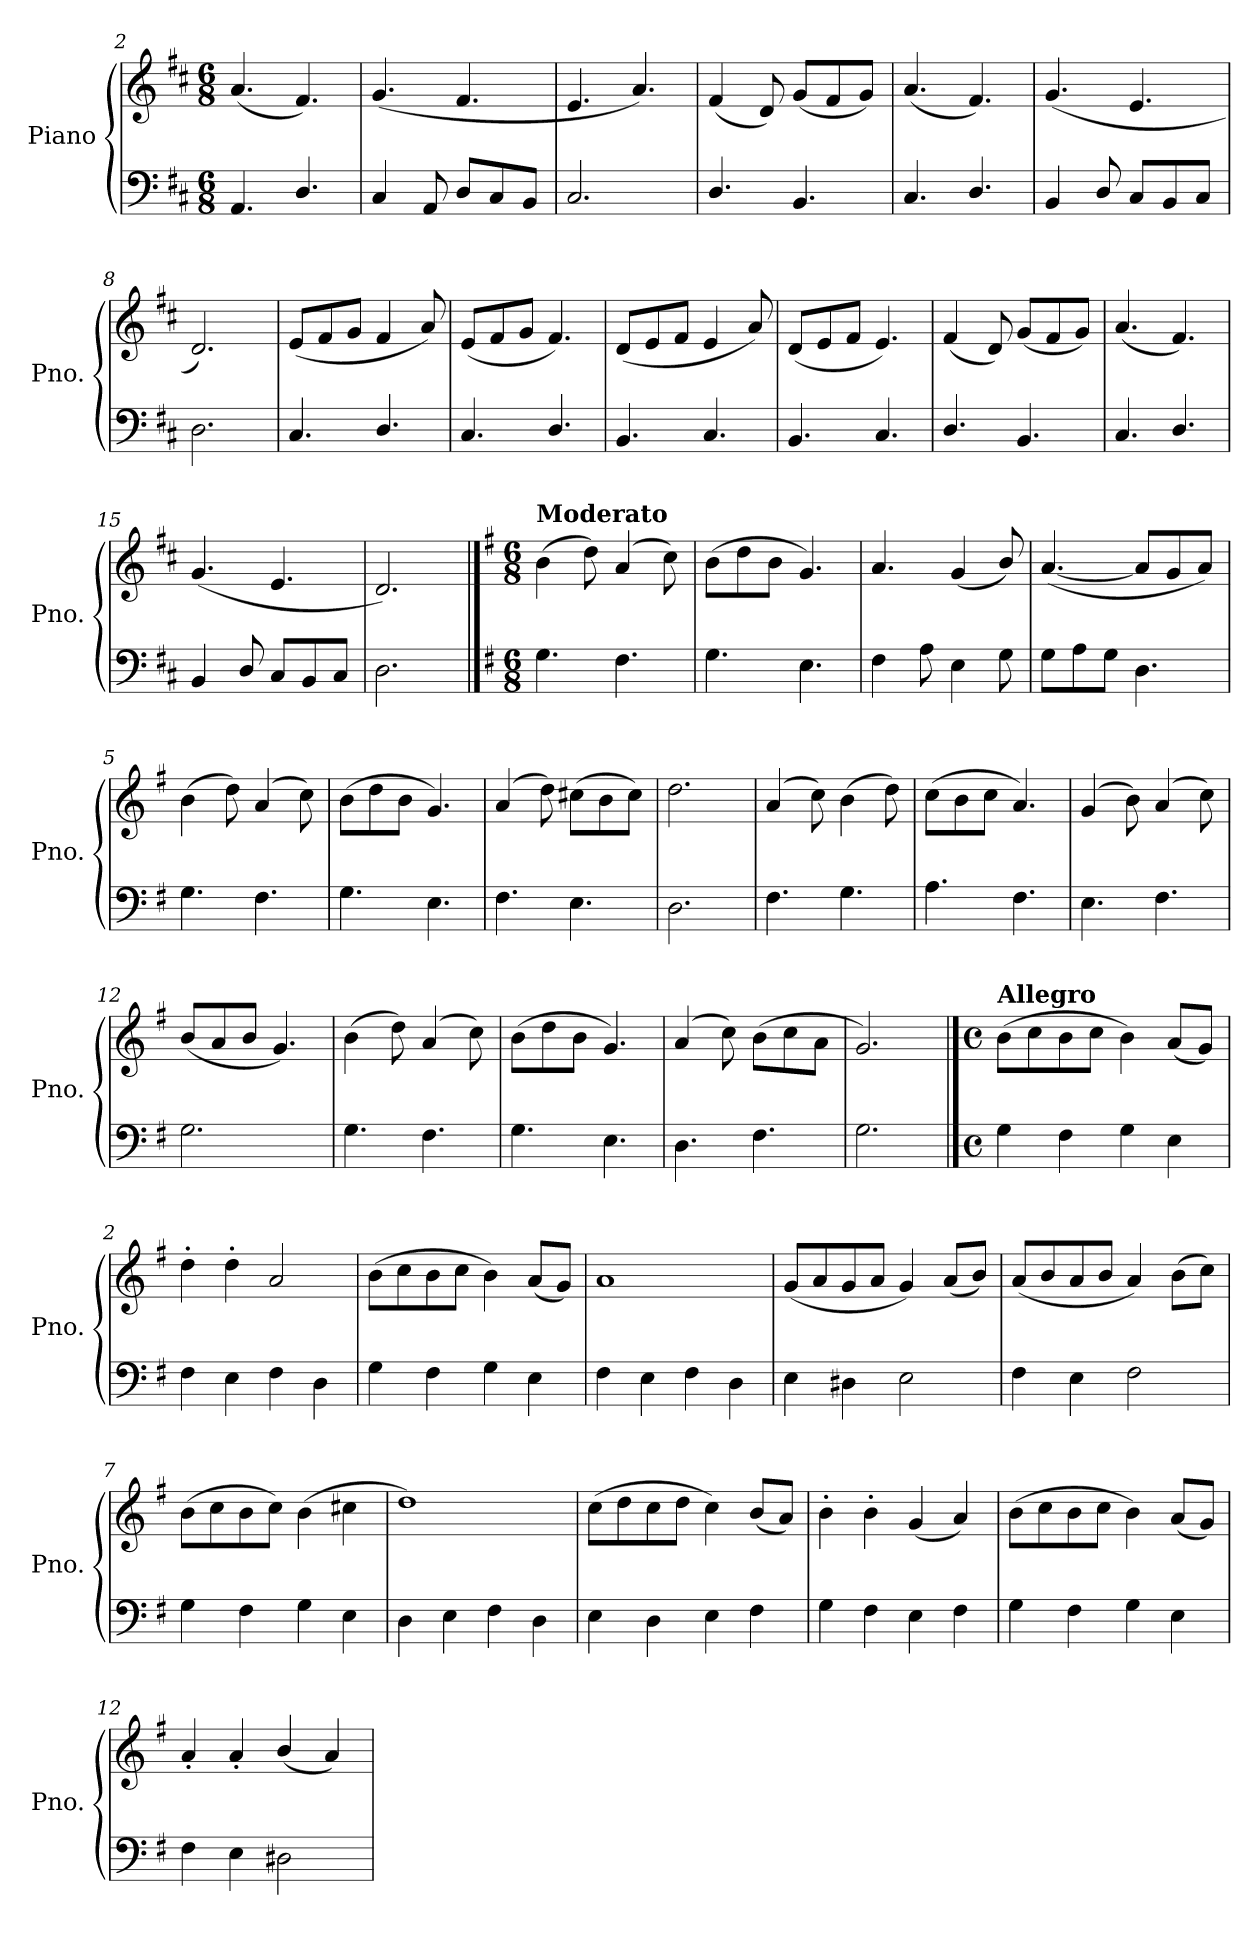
**kern	**kern
*part1	*part1
*staff2	*staff1
*I"Piano	*
*I'Pno.	*
*clefF4	*clefG2
*k[f#c#]	*k[f#c#]
*M6/8	*M6/8
=2	=2
4.AA/	(<4.a/
4.D/	4.f#/)
=3	=3
4C#/	(<4.g/
8AA/	.
8D/L	4.f#/
8C#/	.
8BB/J	.
=4	=4
2.C#/	4.e/
.	4.a/)
=5	=5
4.D/	(<4f#/
.	8d/)
4.BB/	(<8g/L
.	8f#/
.	8g/J)
!!LO:LB:g=z
=6	=6
4.C#/	(<4.a/
4.D/	4.f#/)
=7	=7
4BB/	(<4.g/
8D/	.
8C#/L	4.e/
8BB/	.
8C#/J	.
=8	=8
2.D\	2.d/)
=9	=9
4.C#/	(<8e/L
.	8f#/
.	8g/J
4.D/	4f#/
.	8a/)
=10	=10
4.C#/	(<8e/L
.	8f#/
.	8g/J
4.D/	4.f#/)
=11	=11
4.BB/	(<8d/L
.	8e/
.	8f#/J
4.C#/	4e/
.	8a/)
!!LO:LB:g=z
=12	=12
4.BB/	(<8d/L
.	8e/
.	8f#/J
4.C#/	4.e/)
=13	=13
4.D/	(<4f#/
.	8d/)
4.BB/	(<8g/L
.	8f#/
.	8g/J)
=14	=14
4.C#/	(<4.a/
4.D/	4.f#/)
=15	=15
4BB/	(<4.g/
8D/	.
8C#/L	4.e/
8BB/	.
8C#/J	.
=16	=16
2.D\	2.d/)
!!LO:PB:g=z
==1	==1
*k[f#]	*k[f#]
*M6/8	*M6/8
!	!LO:TX:a:B:t=Moderato
4.G\	(>4b\
.	8dd\)
4.F#\	(>4a/
.	8cc\)
=2	=2
4.G\	(>8b\L
.	8dd\
.	8b\J
4.E\	4.g/)
=3	=3
4F#\	4.a/
8A\	.
4E\	(<4g/
8G\	8b/)
=4	=4
8G\L	(<[4.a/
8A\	.
8G\J	.
4.D\	8a/L]
.	8g/
.	8a/J)
=5	=5
4.G\	(>4b\
.	8dd\)
4.F#\	(>4a/
.	8cc\)
!!LO:LB:g=z
=6	=6
4.G\	(>8b\L
.	8dd\
.	8b\J
4.E\	4.g/)
=7	=7
4.F#\	(>4a/
.	8dd\)
4.E\	(>8cc#X\L
.	8b\
.	8cc#\J)
=8	=8
2.D\	2.dd\
=9	=9
4.F#\	(>4a/
.	8cc\)
4.G\	(>4b\
.	8dd\)
=10	=10
4.A\	(>8cc\L
.	8b\
.	8cc\J
4.F#\	4.a/)
=11	=11
4.E\	(>4g/
.	8b\)
4.F#\	(>4a/
.	8cc\)
!!LO:LB:g=z
=12	=12
2.G\	(<8b/L
.	8a/
.	8b/J
.	4.g/)
=13	=13
4.G\	(>4b\
.	8dd\)
4.F#\	(>4a/
.	8cc\)
=14	=14
4.G\	(>8b\L
.	8dd\
.	8b\J
4.E\	4.g/)
=15	=15
4.D\	(>4a/
.	8cc\)
4.F#\	(>8b\L
.	8cc\
.	8a\J
=16	=16
2.G\	2.g/)
!!LO:LB:g=z
==1	==1
*M4/4	*M4/4
*met(c)	*met(c)
!	!LO:TX:a:B:t=Allegro
4G\	(>8b\L
.	8cc\
4F#\	8b\
.	8cc\J
4G\	4b\)
4E\	(<8a/L
.	8g/J)
=2	=2
4F#\	4dd'\
4E\	4dd'\
4F#\	2a/
4D\	.
=3	=3
4G\	(>8b\L
.	8cc\
4F#\	8b\
.	8cc\J
4G\	4b\)
4E\	(<8a/L
.	8g/J)
=4	=4
4F#\	1a
4E\	.
4F#\	.
4D\	.
!!LO:LB:g=z
=5	=5
4E\	(<8g/L
.	8a/
4D#X\	8g/
.	8a/J
2E\	4g/)
.	(<8a/L
.	8b/J)
=6	=6
4F#\	(<8a/L
.	8b/
4E\	8a/
.	8b/J
2F#\	4a/)
.	(>8b\L
.	8cc\J)
=7	=7
4G\	(>8b\L
.	8cc\
4F#\	8b\
.	8cc\J)
4G\	(>4b\
4E\	4cc#X\
=8	=8
4D\	1dd)
4E\	.
4F#\	.
4D\	.
!!LO:LB:g=z
=9	=9
4E\	(>8cc\L
.	8dd\
4D\	8cc\
.	8dd\J
4E\	4cc\)
4F#\	(<8b/L
.	8a/J)
=10	=10
4G\	4b'\
4F#\	4b'\
4E\	(<4g/
4F#\	4a/)
=11	=11
4G\	(>8b\L
.	8cc\
4F#\	8b\
.	8cc\J
4G\	4b\)
4E\	(<8a/L
.	8g/J)
=12	=12
4F#\	4a'/
4E\	4a'/
2D#X\	(<4b/
.	4a/)
=	=
*-	*-
